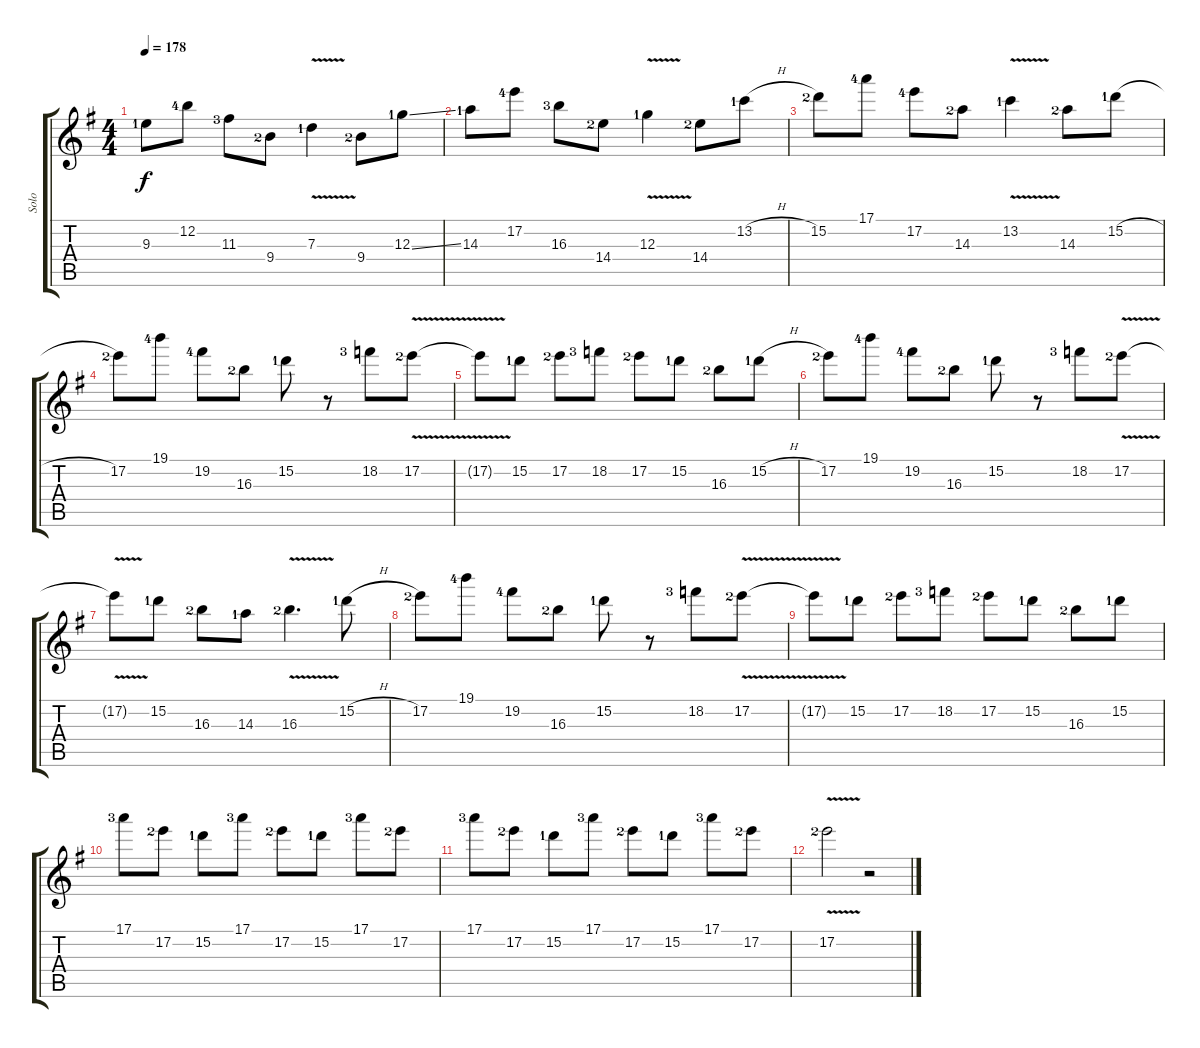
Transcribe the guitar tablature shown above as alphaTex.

\track ("Solo" "Solo") {instrument overdrivenguitar}
\staff {score tabs}
\tuning (E4 B3 G3 D3 A2 E2) {hide}
\ts (4 4)
\tempo 178
\clef g2
\ks g
9.3{lf 2}.8{dy f} 12.2{lf 5}.8 11.3{lf 4}.8 9.4{lf 3}.8 7.3{v lf 2}.4 9.4{lf 3}.8 12.3{ss lf 2}.8 |
14.3{lf 2}.8 17.2{lf 5}.8 16.3{lf 4}.8 14.4{lf 3}.8 12.3{v lf 2}.4 14.4{lf 3}.8 13.2{h lf 2}.8 |
15.2{lf 3}.8 17.1{lf 5}.8 17.2{lf 5}.8 14.3{lf 3}.8 13.2{v lf 2}.4 14.3{lf 3}.8 15.2{h lf 2}.8 |
17.2{lf 3}.8 19.1{lf 5}.8 19.2{lf 5}.8 16.3{lf 3}.8 15.2{lf 2}.8 r.8 18.2{lf 4}.8 17.2{v lf 3}.8 |
17.2{t}.8 15.2{lf 2}.8 17.2{lf 3}.8 18.2{lf 4}.8 17.2{lf 3}.8 15.2{lf 2}.8 16.3{lf 3}.8 15.2{h lf 2}.8 |
17.2{lf 3}.8 19.1{lf 5}.8 19.2{lf 5}.8 16.3{lf 3}.8 15.2{lf 2}.8 r.8 18.2{lf 4}.8 17.2{v lf 3}.8 |
17.2{t}.8 15.2{lf 2}.8 16.3{lf 3}.8 14.3{lf 2}.8 16.3{v lf 3}.4{d} 15.2{h lf 2}.8 |
17.2{lf 3}.8 19.1{lf 5}.8 19.2{lf 5}.8 16.3{lf 3}.8 15.2{lf 2}.8 r.8 18.2{lf 4}.8 17.2{v lf 3}.8 |
17.2{t}.8 15.2{lf 2}.8 17.2{lf 3}.8 18.2{lf 4}.8 17.2{lf 3}.8 15.2{lf 2}.8 16.3{lf 3}.8 15.2{lf 2}.8 |
17.1{lf 4}.8 17.2{lf 3}.8 15.2{lf 2}.8 17.1{lf 4}.8 17.2{lf 3}.8 15.2{lf 2}.8 17.1{lf 4}.8 17.2{lf 3}.8 |
17.1{lf 4}.8 17.2{lf 3}.8 15.2{lf 2}.8 17.1{lf 4}.8 17.2{lf 3}.8 15.2{lf 2}.8 17.1{lf 4}.8 17.2{lf 3}.8 |
17.2{v lf 3}.2 r.2
